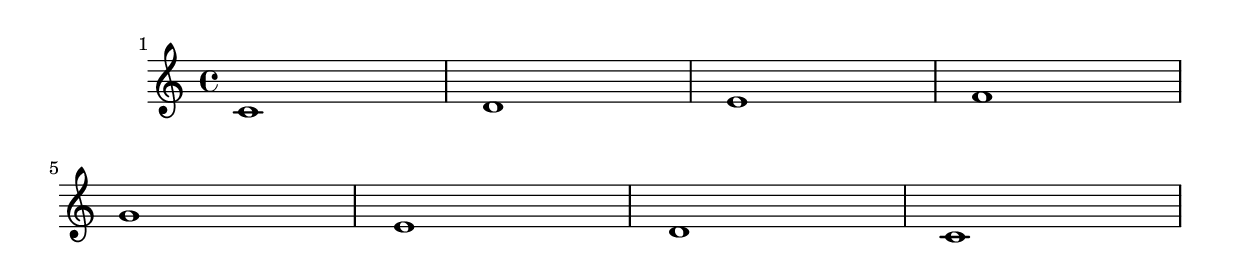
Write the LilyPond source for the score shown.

%% DO NOT EDIT this file manually; it is automatically
%% generated from LSR http://lsr.dsi.unimi.it
%% Make any changes in LSR itself, or in Documentation/snippets/new/ ,
%% and then run scripts/auxiliar/makelsr.py
%%
%% This file is in the public domain.
\version "2.14.0"

\header {
  lsrtags = "rhythms"

%% Translation of GIT committish: 8b93de6ce951b7b14bc7818f31019524295b990f
  texidoces = "

De forma predeterminada se suprime el número del primer compás de una
partitura si es menor o igual a @q{1}.  Al establecer el valor de
@code{barNumberVisibility} a @code{all-bar-numbers-visible}, se puede
imprimir cualquier número de compás para el primer compás y todos los
siguientes.  Observe que, para que esto funcione, se debe insertar una
líinea divisoria vacía antes de la primera nota.

"

  doctitlees = "Imprimir el número de compás en el primer compás"



%% Translation of GIT committish: 0a868be38a775ecb1ef935b079000cebbc64de40
  texidocde = "
Standardmäßig wird die erste Taktzahl einer Partitur nicht gesetzt,
wenn sie weniger oder gleich '1' ist.  Indem man @code{barNumberVisibility}
auf @code{all-bar-numbers-visible} setzt, kann eine beliebige
Taktzahl für den ersten und die folgenden Takte gesetzt werden.
Eine leere Taktlinie muss jedoch vor der ersten Note eingefügt
werden, damit das funktioniert.

"
  doctitlede = "Setzen der Taktnummer für den ersten Takt"



%% Translation of GIT committish: 374d57cf9b68ddf32a95409ce08ba75816900f6b
  texidocfr = "
Par défaut, LilyPond n'affiche pas le premier numéro de mesure s'il est
inférieur à 2. Le fait de définir @code{barNumberVisibility} à
@code{all-bar-numbers-visible} vous permettra d'imprimer n'importe quel
numéro pour la première mesure.  À noter que l'impression d'un numéro
de mesure ne peut intervenir que s'il y a une barre.  Aussi, pour
pouvoir le faire au début d'un morceau, devrez-vous ajouter une barre
vide avant la première note.

"
  doctitlefr = "Afficher le numéro de la première mesure"

  texidoc = "
By default, the first bar number in a score is suppressed if it is less
than or equal to `1'.  By setting @code{barNumberVisibility} to
@code{all-bar-numbers-visible}, any bar number can be printed for the
first measure and all subsequent measures.  Note that an empty bar line
must be inserted before the first note for this to work.

"
  doctitle = "Printing the bar number for the first measure"
} % begin verbatim

\relative c' {
  \set Score.barNumberVisibility = #all-bar-numbers-visible
  \bar ""
  c1 | d | e | f \break
  g1 | e | d | c
}

